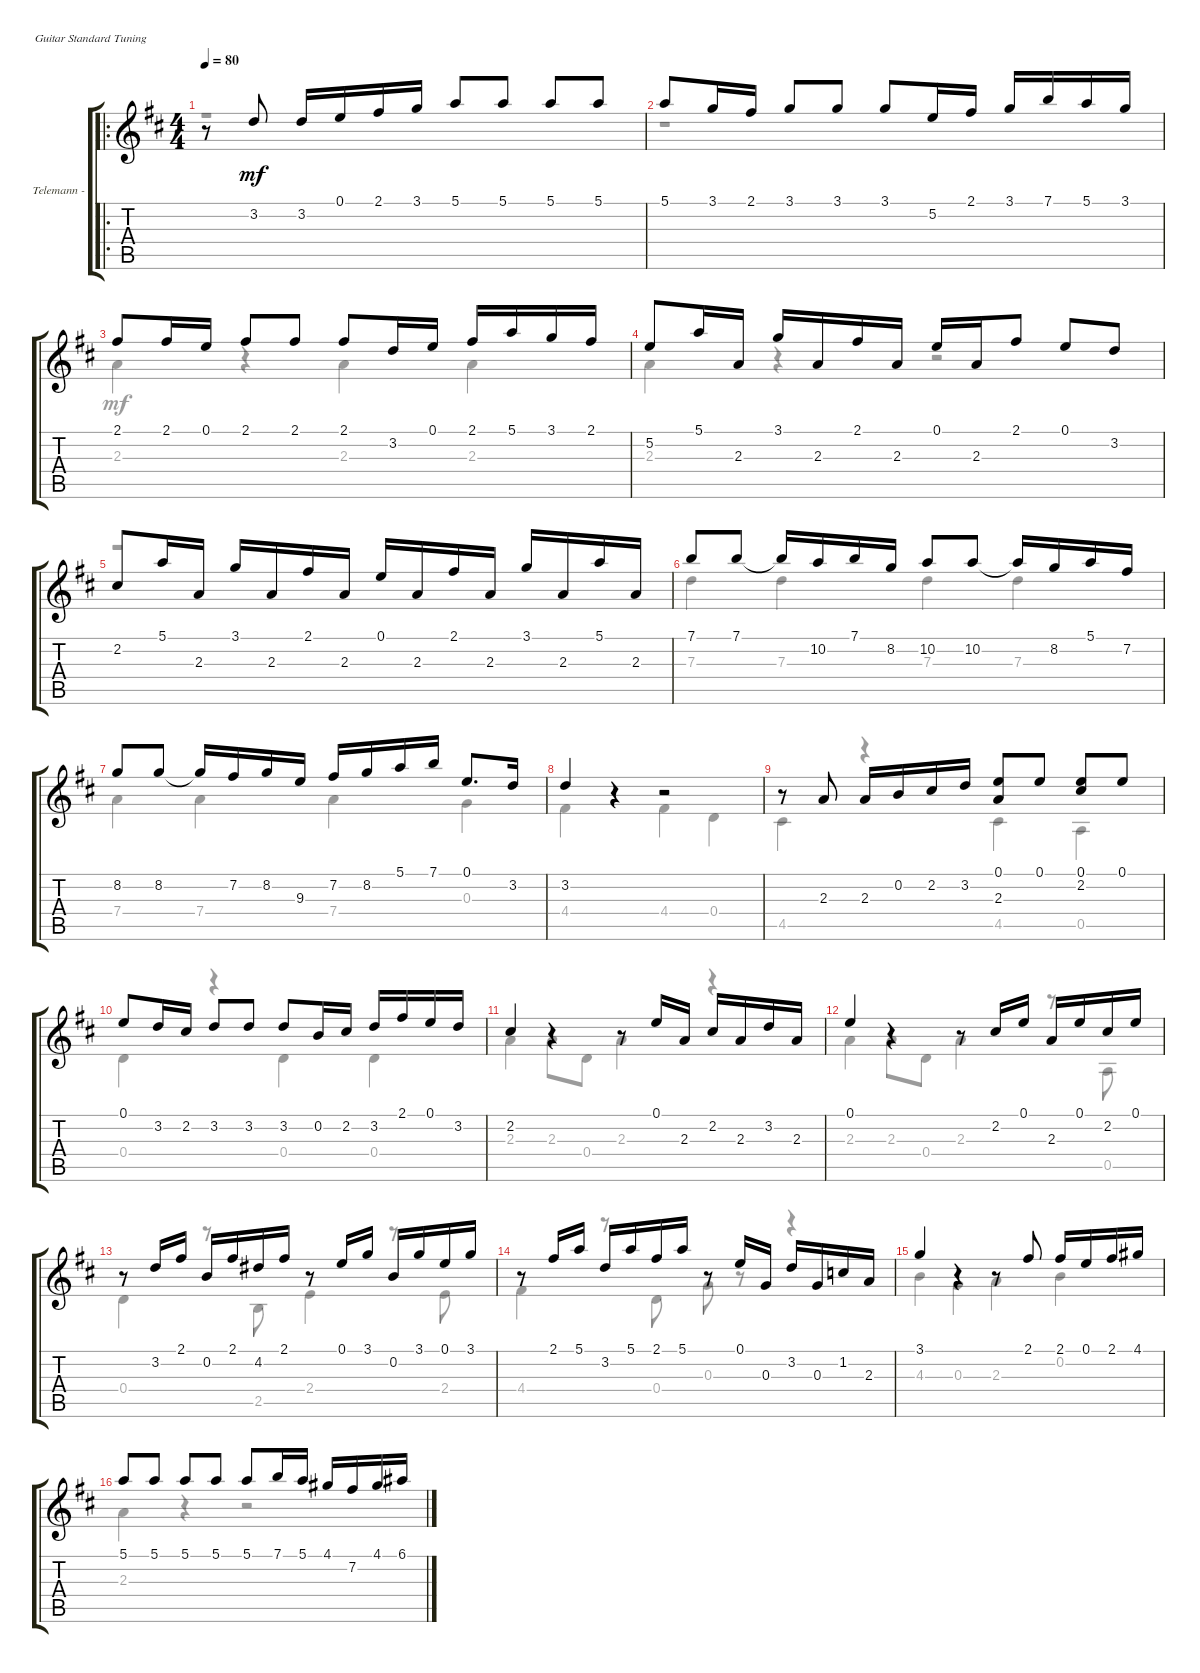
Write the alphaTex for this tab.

\bracketExtendMode groupsimilarinstruments
\firstSystemTrackNameOrientation horizontal
\otherSystemsTrackNameOrientation horizontal
\track ("Telemann - Aria" "Telemann -") {instrument acousticguitarnylon}
\staff {score tabs}
\tuning (E4 B3 G3 D3 A2 E2)
\voice
\ro
\ts (4 4)
\tempo 80
\clef g2
\ks d
r.8{dy mf instrument acousticguitarnylon} 3.2.8 3.2.16 0.1.16 2.1.16 3.1.16 5.1.8 5.1.8 5.1.8 5.1.8 |
5.1.8 3.1.16 2.1.16 3.1.8 3.1.8 3.1.8 5.2.16 2.1.16 3.1.16 7.1.16 5.1.16 3.1.16 |
2.1.8 2.1.16 0.1.16 2.1.8 2.1.8 2.1.8 3.2.16 0.1.16 2.1.16 5.1.16 3.1.16 2.1.16 |
5.2.8 5.1.16 2.3.16 3.1.16 2.3.16 2.1.16 2.3.16 0.1.16 2.3.16 2.1.8 0.1.8 3.2.8 |
2.2.8 5.1.16 2.3.16 3.1.16 2.3.16 2.1.16 2.3.16 0.1.16 2.3.16 2.1.16 2.3.16 3.1.16 2.3.16 5.1.16 2.3.16 |
7.1.8 7.1.8 7.1{t}.16 10.2.16 7.1.16 8.2.16 10.2.8 10.2.8 10.2{t}.16 8.2.16 5.1.16 7.2.16 |
8.2.8 8.2.8 8.2{t}.16 7.2.16 8.2.16 9.3.16 7.2.16 8.2.16 5.1.16 7.1.16 0.1.8{d} 3.2.16 |
3.2.4 r.4 r.2 |
r.8 2.3.8 2.3.16 0.2.16 2.2.16 3.2.16 (0.1 2.3).8 0.1.8 (0.1 2.2).8 0.1.8 |
0.1.8 3.2.16 2.2.16 3.2.8 3.2.8 3.2.8 0.2.16 2.2.16 3.2.16 2.1.16 0.1.16 3.2.16 |
2.2.4 r.4 r.8 0.1.16 2.3.16 2.2.16 2.3.16 3.2.16 2.3.16 |
0.1.4 r.4 r.8 2.2.16 0.1.16 2.3.16 0.1.16 2.2.16 0.1.16 |
r.8 3.2.16 2.1.16 0.2.16 2.1.16 4.2.16 2.1.16 r.8 0.1.16 3.1.16 0.2.16 3.1.16 0.1.16 3.1.16 |
r.8 2.1.16 5.1.16 3.2.16 5.1.16 2.1.16 5.1.16 r.8 0.1.16 0.3.16 3.2.16 0.3.16 1.2.16 2.3.16 |
3.1.4 r.4 r.8 2.1.8 2.1.16 0.1.16 2.1.16 4.1.16 |
5.1.8 5.1.8 5.1.8 5.1.8 5.1.8 7.1.16 5.1.16 4.1.16 7.2.16 4.1.16 6.1.16
\voice
\clef g2
\ottava regular
\simile none
\ks d
r.1{dy mf} |
r.1 |
2.3.4 r.4 2.3.4 2.3.4 |
2.3.4 r.4 r.2 |
r.1 |
7.3.4 7.3.4 7.3.4 7.3.4 |
7.4.4 7.4.4 7.4.4 0.3.4 |
4.4.4 r.4 4.4.4 0.4.4 |
4.5.4 r.4 4.5.4 0.5.4 |
0.4.4 r.4 0.4.4 0.4.4 |
2.3.4 2.3.8 0.4.8 2.3.4 r.4 |
2.3.4 2.3.8 0.4.8 2.3.4 r.8 0.5.8 |
0.4.4 r.8 2.5.8 2.4.4 r.8 2.4.8 |
4.4.4 r.8 0.4.8 0.3.8 r.8 r.4 |
4.3.4 0.3.4 2.3.4 0.2.4 |
2.3.4 r.4 r.2
